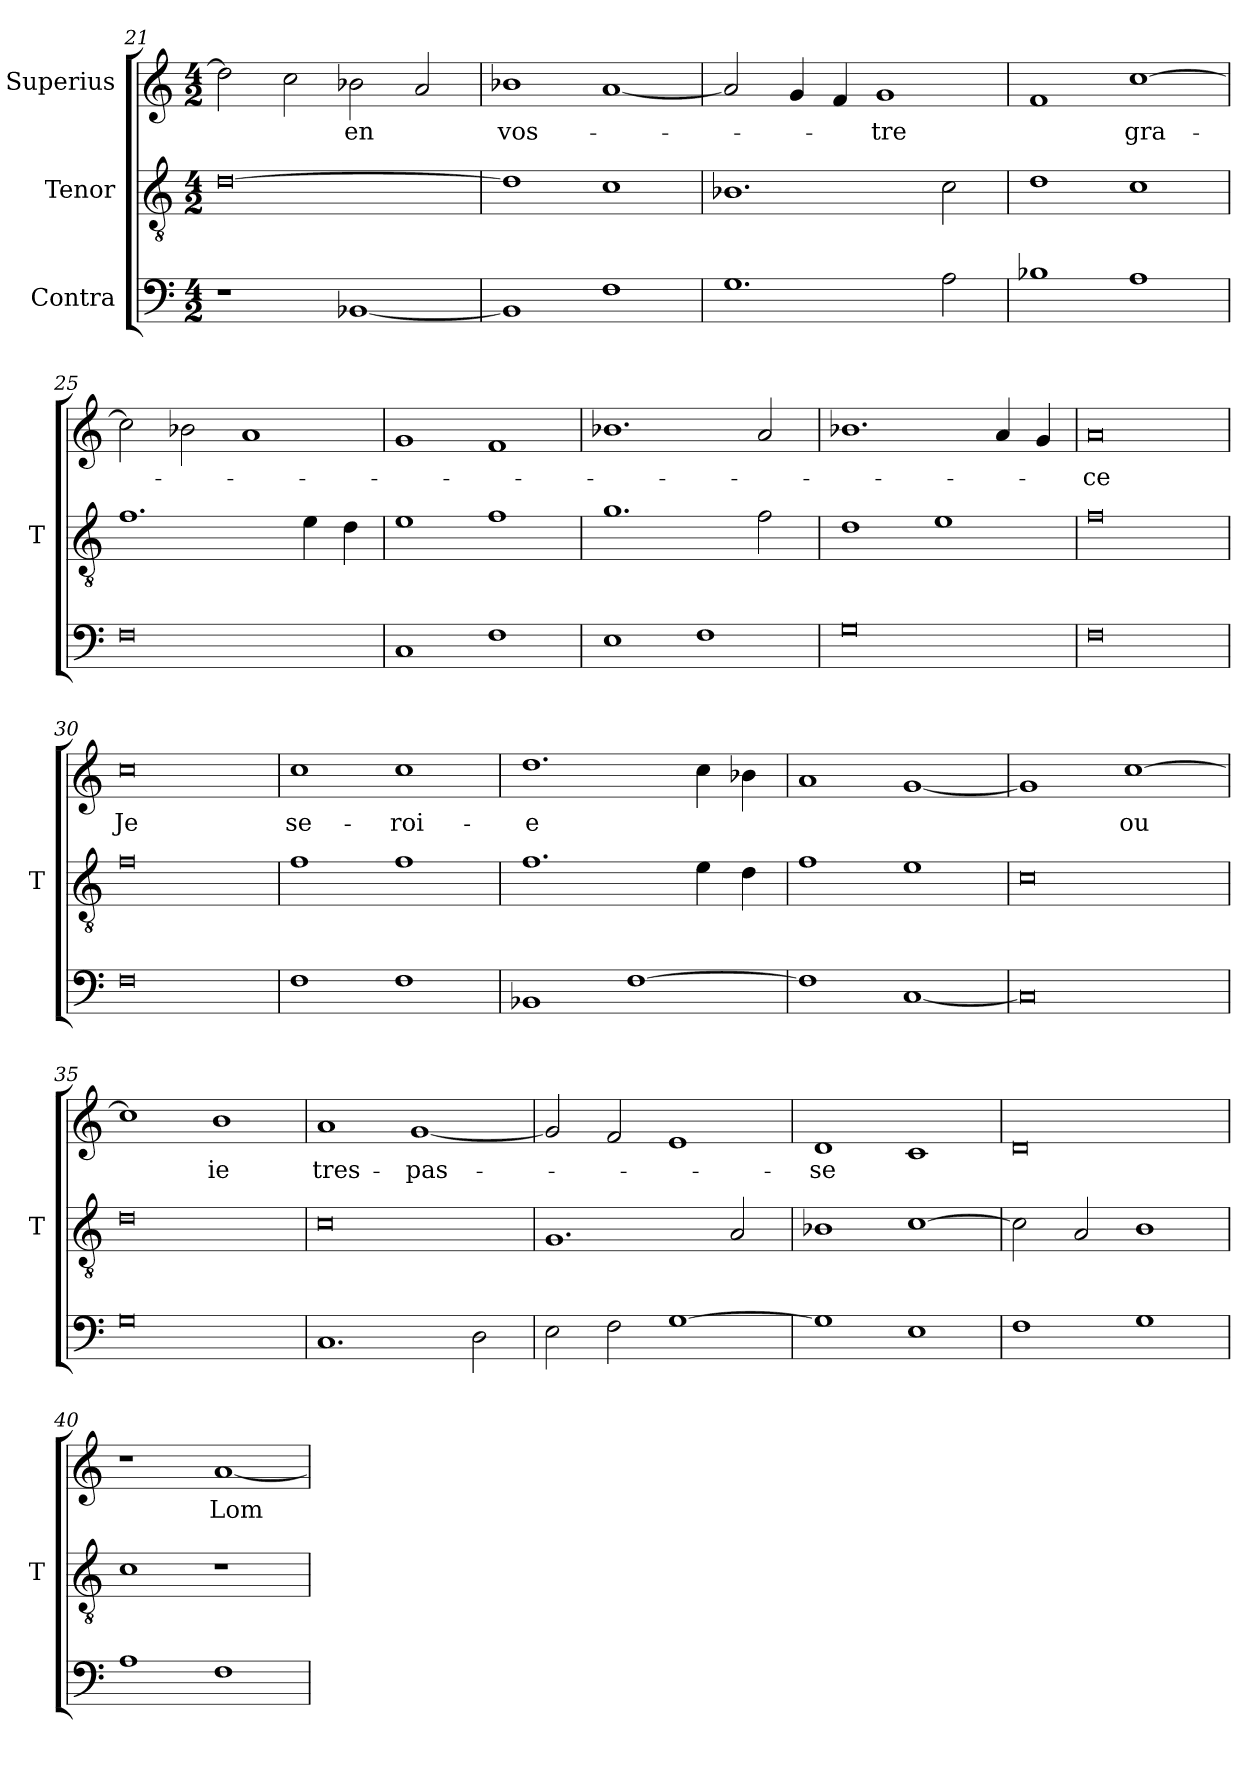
**kern	**kern	**kern	**text
*part3	*part2	*part1	*part1
*staff3	*staff2	*staff1	*staff1
*I"Contra	*I"Tenor	*I"Superius	*
*	*I'T	*	*
*clefF4	*clefGv2	*clefG2	*
*M4/2	*M4/2	*M4/2	*
=21	=21	=21	=21
1r	[0d	2dd]	.
.	.	2cc	.
[1BB-X	.	2b-X	-en
.	.	2a	.
=22	=22	=22	=22
1BB-]	1d]	1b-X	vos-
1F	1c	[1a	.
=23	=23	=23	=23
1.G	1.B-X	2a]	.
.	.	4g	.
.	.	4f	.
.	.	1g	-tre
2A	2c	.	.
=24	=24	=24	=24
1B-X	1d	1f	.
1A	1c	[1cc	gra-
=25	=25	=25	=25
0F	1.f	2cc]	.
.	.	2b-X	.
.	.	1a	.
.	4e	.	.
.	4d	.	.
=26	=26	=26	=26
1C	1e	1g	.
1F	1f	1f	.
=27	=27	=27	=27
1E	1.g	1.b-X	.
1F	.	.	.
.	2f	2a	.
=28	=28	=28	=28
0G	1d	1.b-X	.
.	1e	.	.
.	.	4a	.
.	.	4g	.
=29	=29	=29	=29
0F	0f	0a	-ce
=30	=30	=30	=30
0F	0f	0cc	-Je
=31	=31	=31	=31
1F	1f	1cc	se-
1F	1f	1cc	-roi-
=32	=32	=32	=32
1BB-X	1.f	1.dd	-e
[1F	.	.	.
.	4e	4cc	.
.	4d	4b-X	.
=33	=33	=33	=33
1F]	1f	1a	.
[1C	1e	[1g	.
=34	=34	=34	=34
0C]	0c	1g]	.
.	.	[1cc	-ou
=35	=35	=35	=35
0G	0d	1cc]	.
.	.	1b	-ie
=36	=36	=36	=36
1.C	0c	1a	tres-
.	.	[1g	-pas-
2D	.	.	.
=37	=37	=37	=37
2E	1.G	2g]	.
2F	.	2f	.
[1G	.	1e	.
.	2A	.	.
=38	=38	=38	=38
1G]	1B-X	1d	-se
1E	[1c	1c	.
=39	=39	=39	=39
1F	2c]	0d	.
.	2A	.	.
1G	1B	.	.
=40	=40	=40	=40
1A	1c	1r	.
1F	1r	[1a	Lom-
=	=	=	=
*-	*-	*-	*-
